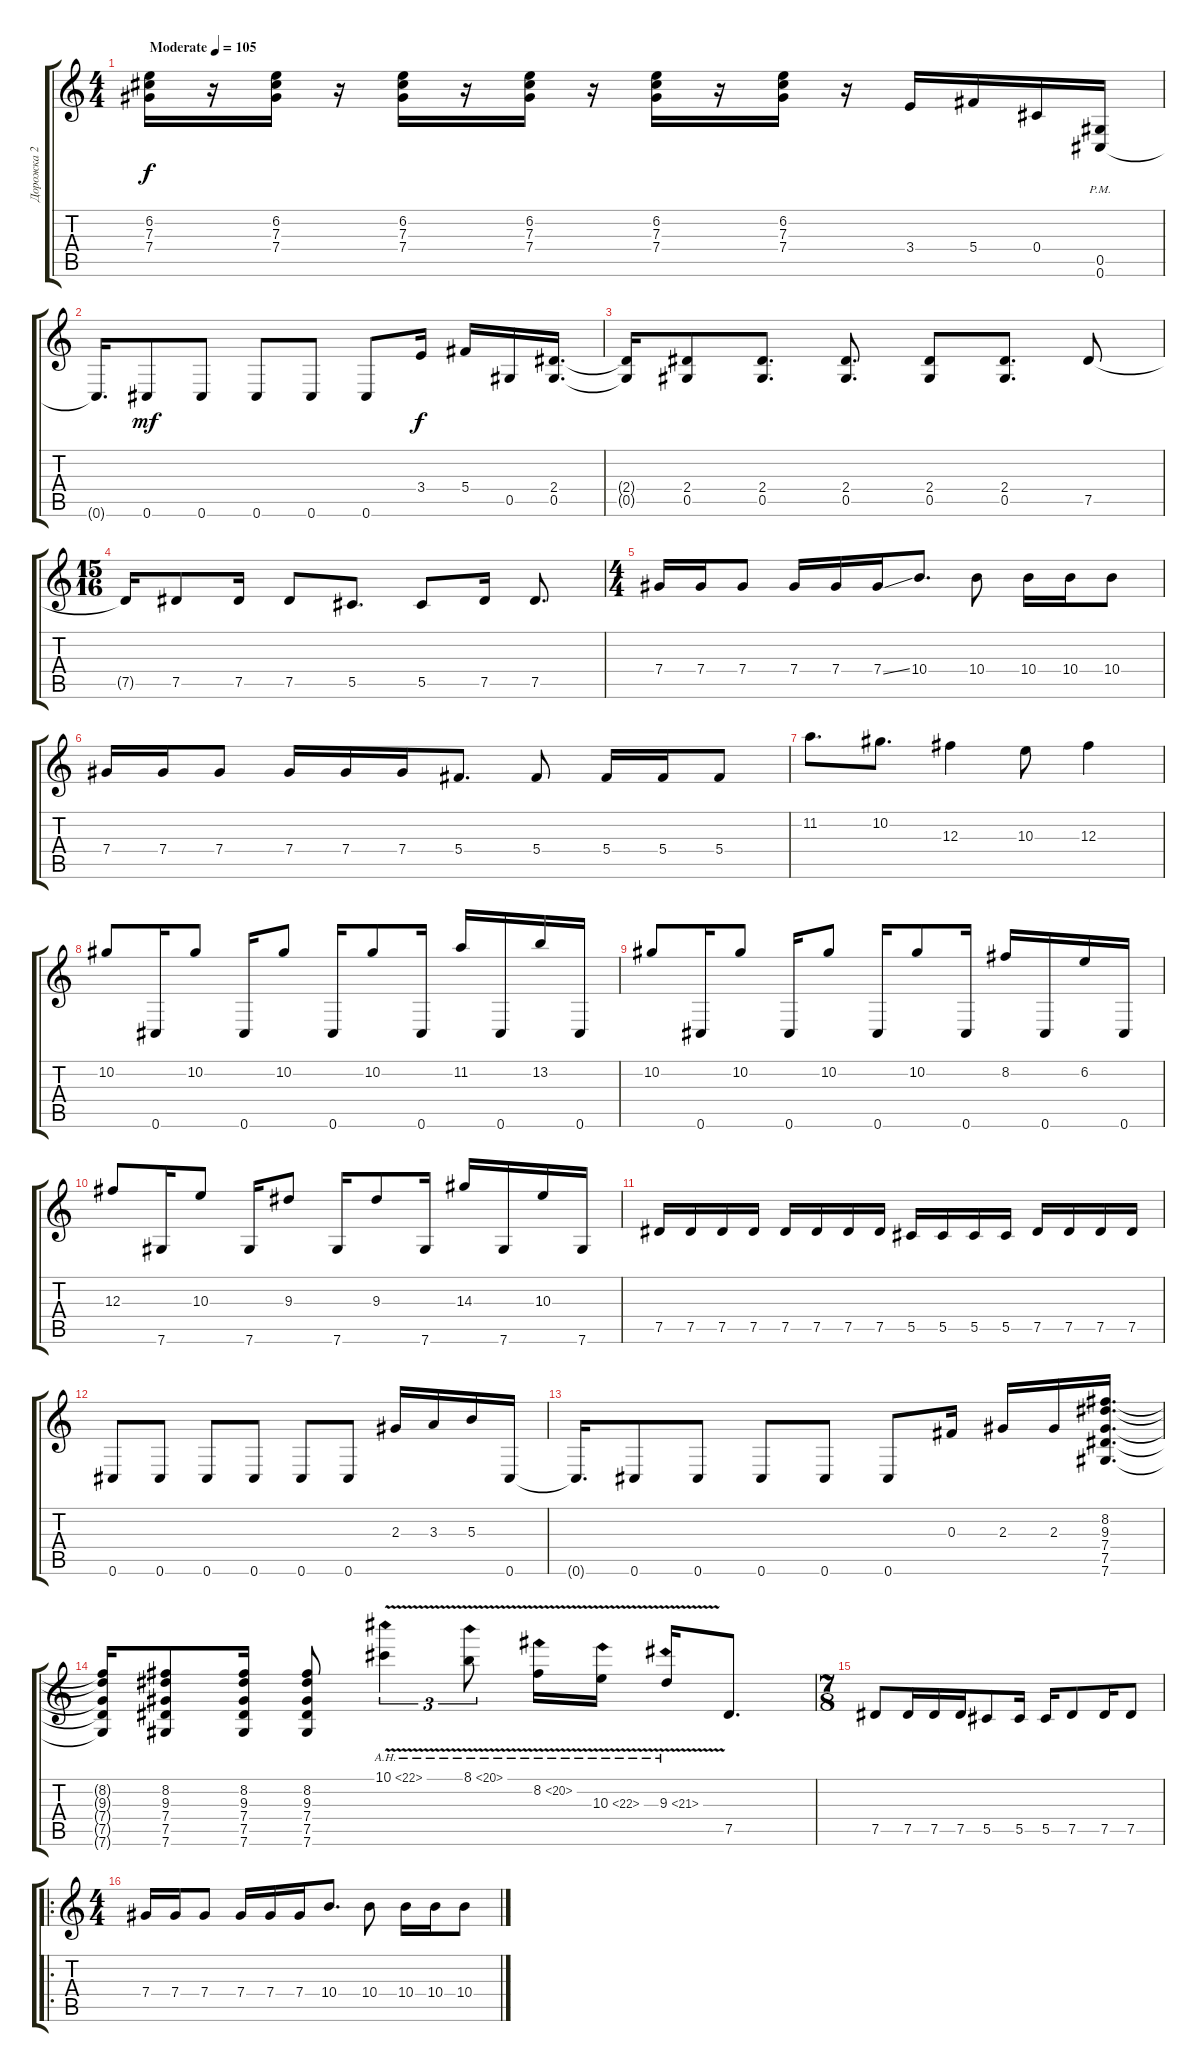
\track ("Дорожка 2" "Дорожка 2") {instrument distortionguitar}
\staff {score tabs}
\tuning (Eb4 Bb3 Gb3 Db3 Ab2 Db2) {hide}
\ts (4 4)
\tempo (105 "Moderate")
\clef g2
\ks c
(6.2 7.3 7.4).16{dy f instrument distortionguitar} r.16 (6.2 7.3 7.4).16 r.16 (6.2 7.3 7.4).16 r.16 (6.2 7.3 7.4).16 r.16 (6.2 7.3 7.4).16 r.16 (6.2 7.3 7.4).16 r.16 3.4.16 5.4.16 0.4.16 (0.5{pm} 0.6{pm}).16 |
0.6{t}.16{d} 0.6.8{dy mf} 0.6.8 0.6.8 0.6.8 0.6.8 3.4.16{dy f} 5.4.16 0.5.16 (2.4 0.5).16{d} |
(2.4{t} 0.5{t}).16 (2.4 0.5).8 (2.4 0.5).8{d} (2.4 0.5).8{d} (2.4 0.5).8 (2.4 0.5).8{d} 7.5.8 |
\ts (15 16)
7.5{t}.16 7.5.8 7.5.16 7.5.8 5.5.8{d} 5.5.8 7.5.16 7.5.8{d} |
\ts (4 4)
7.4.16 7.4.16 7.4.8 7.4.16 7.4.16 7.4{ss}.16 10.4.8{d} 10.4.8 10.4.16 10.4.16 10.4.8 |
7.4.16 7.4.16 7.4.8 7.4.16 7.4.16 7.4.16 5.4.8{d} 5.4.8 5.4.16 5.4.16 5.4.8 |
11.2.8{d} 10.2.8{d} 12.3.4 10.3.8 12.3.4 |
10.2.8 0.6.16 10.2.8 0.6.16 10.2.8 0.6.16 10.2.8 0.6.16 11.2.16 0.6.16 13.2.16 0.6.16 |
10.2.8 0.6.16 10.2.8 0.6.16 10.2.8 0.6.16 10.2.8 0.6.16 8.2.16 0.6.16 6.2.16 0.6.16 |
12.3.8 7.6.16 10.3.8 7.6.16 9.3.8 7.6.16 9.3.8 7.6.16 14.3.16 7.6.16 10.3.16 7.6.16 |
7.5.16 7.5.16 7.5.16 7.5.16 7.5.16 7.5.16 7.5.16 7.5.16 5.5.16 5.5.16 5.5.16 5.5.16 7.5.16 7.5.16 7.5.16 7.5.16 |
0.6.8 0.6.8 0.6.8 0.6.8 0.6.8 0.6.8 2.3.16 3.3.16 5.3.16 0.6.16 |
0.6{t}.16{d} 0.6.8 0.6.8 0.6.8 0.6.8 0.6.8 0.3.16 2.3.16 2.3.16 (8.2 9.3 7.4 7.5 7.6).16{d} |
(8.2{t} 9.3{t} 7.4{t} 7.5{t} 7.6{t}).16 (8.2 9.3 7.4 7.5 7.6).8 (8.2 9.3 7.4 7.5 7.6).16 (8.2 9.3 7.4 7.5 7.6).8 10.1{ah 12 v}.4{tu (3 2)} 8.1{ah 12 v}.8{tu (3 2)} 8.2{ah 12 v}.16 10.3{ah 12 v}.16 9.3{ah 12 v}.16 7.5.8{d} |
\ts (7 8)
7.5.8 7.5.16 7.5.16 7.5.16 5.5.8 5.5.16 5.5.16 7.5.8 7.5.16 7.5.8 |
\ro
\ts (4 4)
7.4.16 7.4.16 7.4.8 7.4.16 7.4.16 7.4.16 10.4.8{d} 10.4.8 10.4.16 10.4.16 10.4.8
